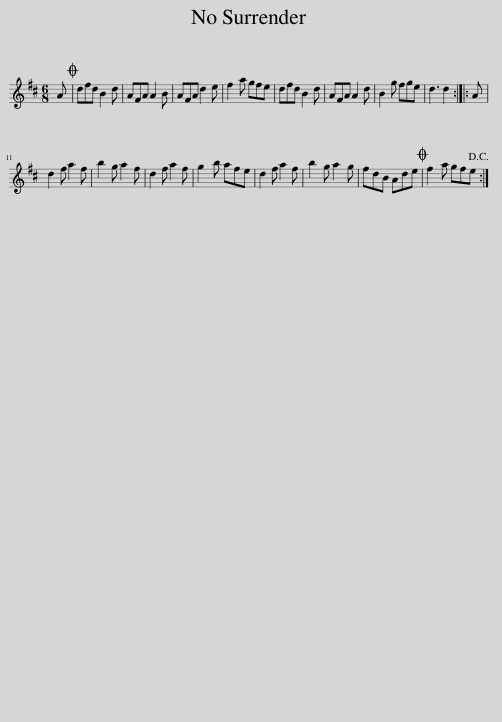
X:1
L:1/8
M:6/8
I:linebreak $
K:D
V:1 treble
V:1
 A |O dfd B2 d | AFA A2 B | AFA d2 e | f2 a gfe | %5
 dfd B2 d | AFA A2 d | B2 g fge | d3 d2 :: A |$ %10
 d2 f a2 f | b2 g a2 f | d2 f a2 f | g2 b afe | d2 f a2 f | %15
 b2 g a2 g | fdB Ade |O f2 a gfe!D.C.! :| %18
